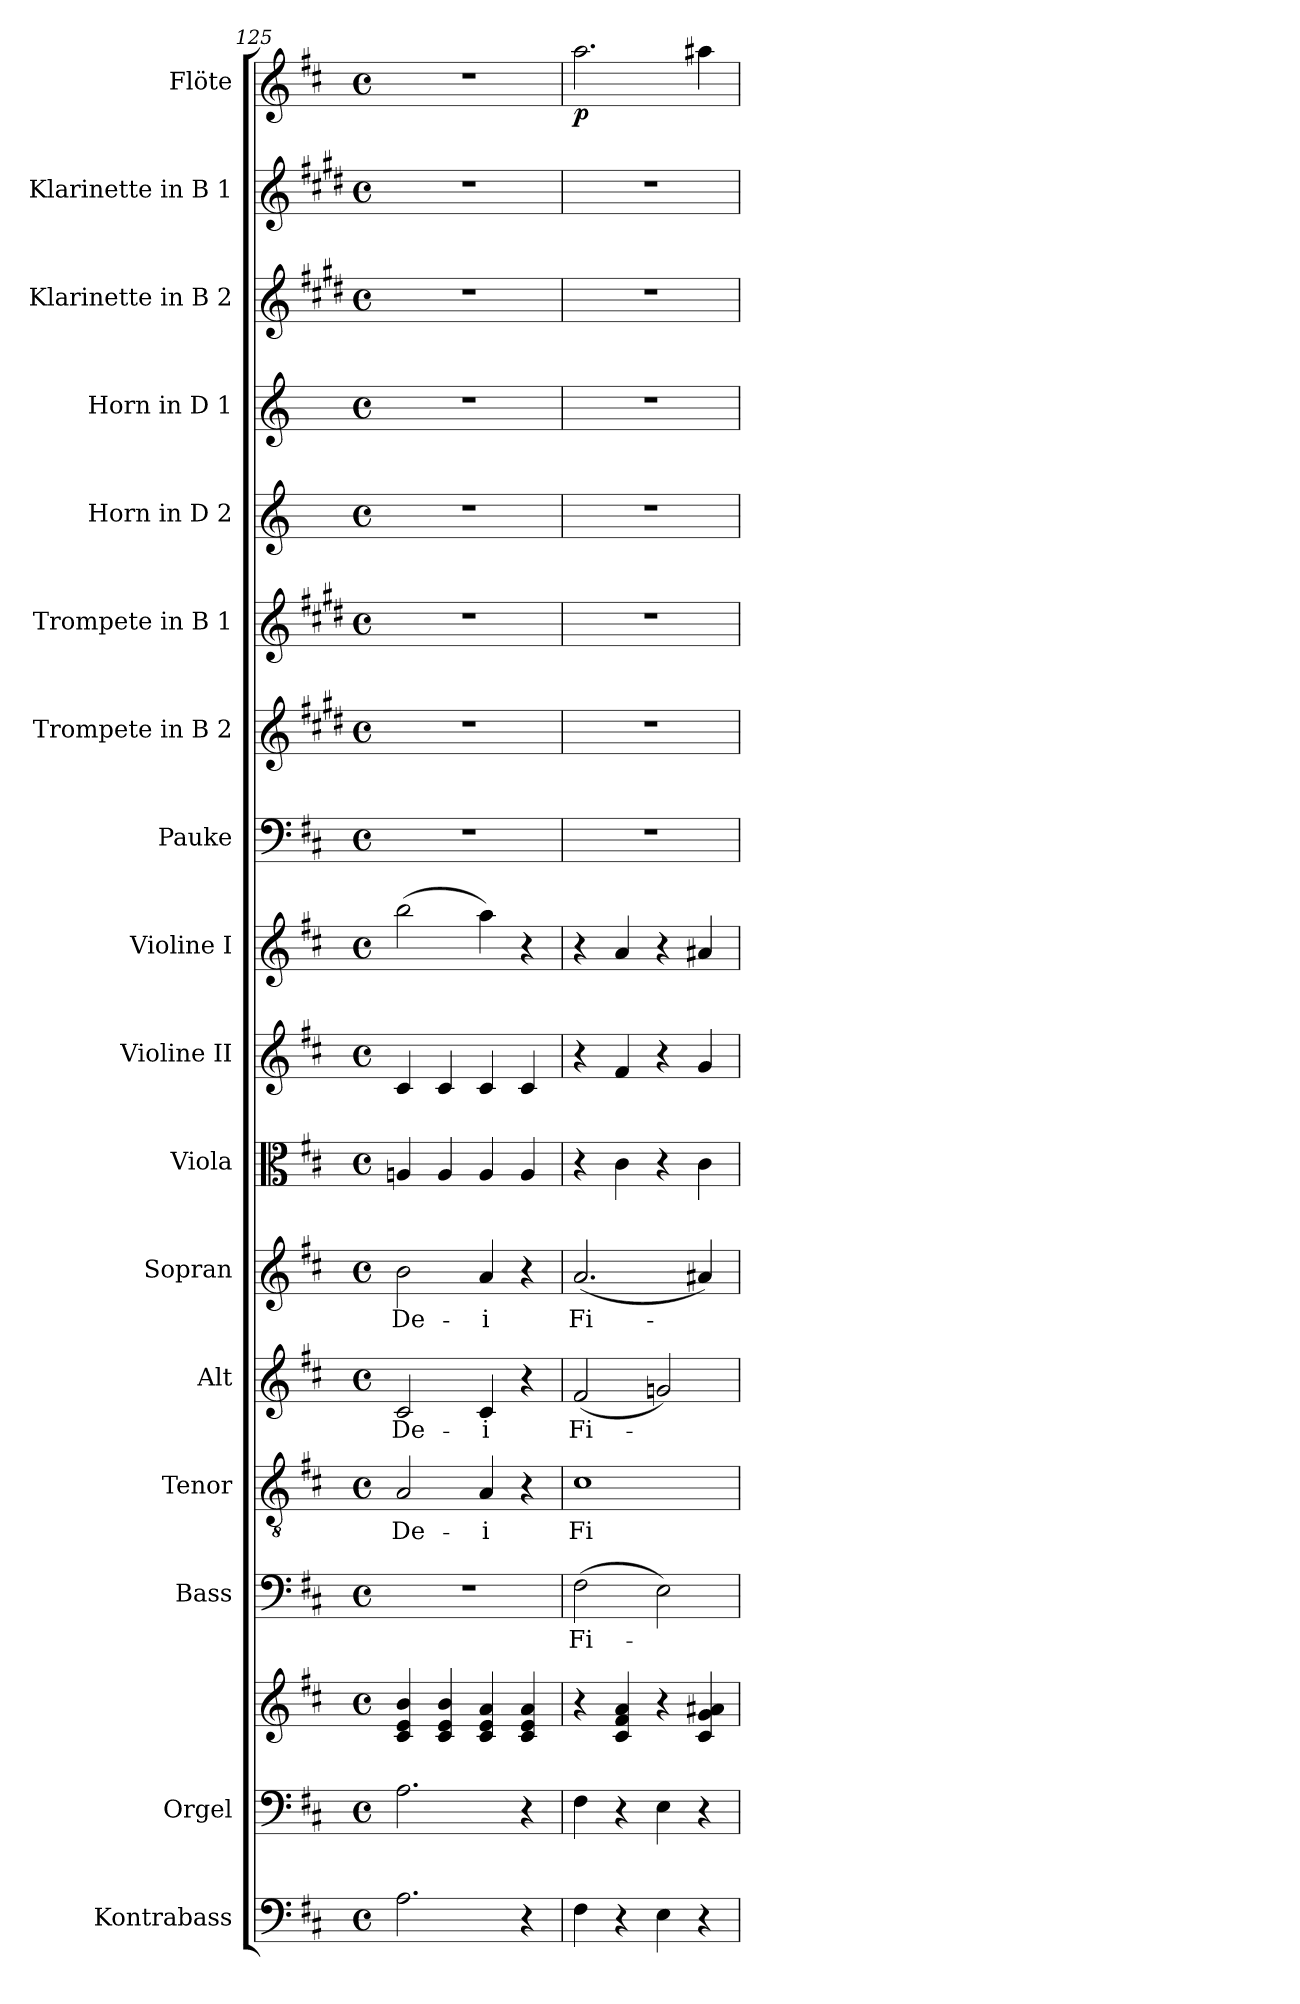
**kern	**kern	**kern	**kern	**text	**kern	**text	**kern	**text	**kern	**text	**kern	**kern	**kern	**kern	**kern	**kern	**kern	**kern	**kern	**kern	**kern	**dynam
*part17	*part16	*part16	*part15	*part15	*part14	*part14	*part13	*part13	*part12	*part12	*part11	*part10	*part9	*part8	*part7	*part6	*part5	*part4	*part3	*part2	*part1	*part1
*staff18	*staff17	*staff16	*staff15	*staff15	*staff14	*staff14	*staff13	*staff13	*staff12	*staff12	*staff11	*staff10	*staff9	*staff8	*staff7	*staff6	*staff5	*staff4	*staff3	*staff2	*staff1	*staff1
*I"Kontrabass	*I"Orgel	*	*I"Bass	*	*I"Tenor	*	*I"Alt	*	*I"Sopran	*	*I"Viola	*I"Violine II	*I"Violine I	*I"Pauke	*I"Trompete in B 2	*I"Trompete in B 1	*I"Horn in D 2	*I"Horn in D 1	*I"Klarinette in B 2	*I"Klarinette in B 1	*I"Flöte	*
*I'Kb.	*I'Org.	*	*I'B	*	*I'T	*	*I'A	*	*I'S	*	*I'Vla.	*I'Vl. II	*I'Vl. I	*I'Pk.	*I'Trp. 2	*I'Trp. 1	*I'Hrn. 2	*I'Hrn. 1	*I'Kl. 2	*I'Kl. 1	*I'Fl.	*
*clefF4	*clefF4	*clefG2	*clefF4	*	*clefGv2	*	*clefG2	*	*clefG2	*	*clefC3	*clefG2	*clefG2	*clefF4	*clefG2	*clefG2	*clefG2	*clefG2	*clefG2	*clefG2	*clefG2	*
*ITrd7c12	*	*	*	*	*	*	*	*	*	*	*	*	*	*	*ITrd1c2	*ITrd1c2	*ITrd-1c-2	*ITrd-1c-2	*ITrd1c2	*ITrd1c2	*	*
*k[f#c#]	*k[f#c#]	*k[f#c#]	*k[f#c#]	*	*k[f#c#]	*	*k[f#c#]	*	*k[f#c#]	*	*k[f#c#]	*k[f#c#]	*k[f#c#]	*k[f#c#]	*k[f#c#]	*k[f#c#]	*k[f#c#]	*k[f#c#]	*k[f#c#]	*k[f#c#]	*k[f#c#]	*
*D:	*D:	*D:	*D:	*	*D:	*	*D:	*	*D:	*	*D:	*D:	*D:	*D:	*D:	*D:	*D:	*D:	*D:	*D:	*D:	*
*M4/4	*M4/4	*M4/4	*M4/4	*	*M4/4	*	*M4/4	*	*M4/4	*	*M4/4	*M4/4	*M4/4	*M4/4	*M4/4	*M4/4	*M4/4	*M4/4	*M4/4	*M4/4	*M4/4	*
*met(c)	*met(c)	*met(c)	*met(c)	*	*met(c)	*	*met(c)	*	*met(c)	*	*met(c)	*met(c)	*met(c)	*met(c)	*met(c)	*met(c)	*met(c)	*met(c)	*met(c)	*met(c)	*met(c)	*
=125	=125	=125	=125	=125	=125	=125	=125	=125	=125	=125	=125	=125	=125	=125	=125	=125	=125	=125	=125	=125	=125	=125
!	!	!	!	!	!	!LO:LY:b	!	!LO:LY:b	!	!LO:LY:b	!	!	!	!	!	!	!	!	!	!	!	!
2.AA\	2.A\	4c#/ 4e/ 4b/	1r	.	2A/	De-	2c#/	De-	2b\	De-	4An/	4c#/	(>2bb\	1r	1r	1r	1r	1r	1r	1r	1r	.
.	.	4c#/ 4e/ 4b/	.	.	.	.	.	.	.	.	4A/	4c#/	.	.	.	.	.	.	.	.	.	.
!	!	!	!	!	!	!LO:LY:b	!	!LO:LY:b	!	!LO:LY:b	!	!	!	!	!	!	!	!	!	!	!	!
.	.	4c#/ 4e/ 4a/	.	.	4A/	-i	4c#/	-i	4a/	-i	4A/	4c#/	4aa\)	.	.	.	.	.	.	.	.	.
4r	4r	4c#/ 4e/ 4a/	.	.	4r	.	4r	.	4r	.	4A/	4c#/	4r	.	.	.	.	.	.	.	.	.
=126	=126	=126	=126	=126	=126	=126	=126	=126	=126	=126	=126	=126	=126	=126	=126	=126	=126	=126	=126	=126	=126	=126
!	!	!	!	!LO:LY:b	!	!LO:LY:b	!	!LO:LY:b	!	!LO:LY:b	!	!	!	!	!	!	!	!	!	!	!	!LO:DY:b
4FF#\	4F#\	4r	(>2F#\	Fi-	1c#	Fi-	(<2f#/	Fi-	(<2.a/	Fi-	4r	4r	4r	1r	1r	1r	1r	1r	1r	1r	2.aa\	p
4r	4r	4c#/ 4f#/ 4a/	.	.	.	.	.	.	.	.	4c#\	4f#/	4a/	.	.	.	.	.	.	.	.	.
4EE\	4E\	4r	2E\)	.	.	.	2gn/)	.	.	.	4r	4r	4r	.	.	.	.	.	.	.	.	.
4r	4r	4c#/ 4g/ 4a#X/	.	.	.	.	.	.	4a#X/)	.	4c#\	4g/	4a#X/	.	.	.	.	.	.	.	4aa#X\	.
=	=	=	=	=	=	=	=	=	=	=	=	=	=	=	=	=	=	=	=	=	=	=
*-	*-	*-	*-	*-	*-	*-	*-	*-	*-	*-	*-	*-	*-	*-	*-	*-	*-	*-	*-	*-	*-	*-
